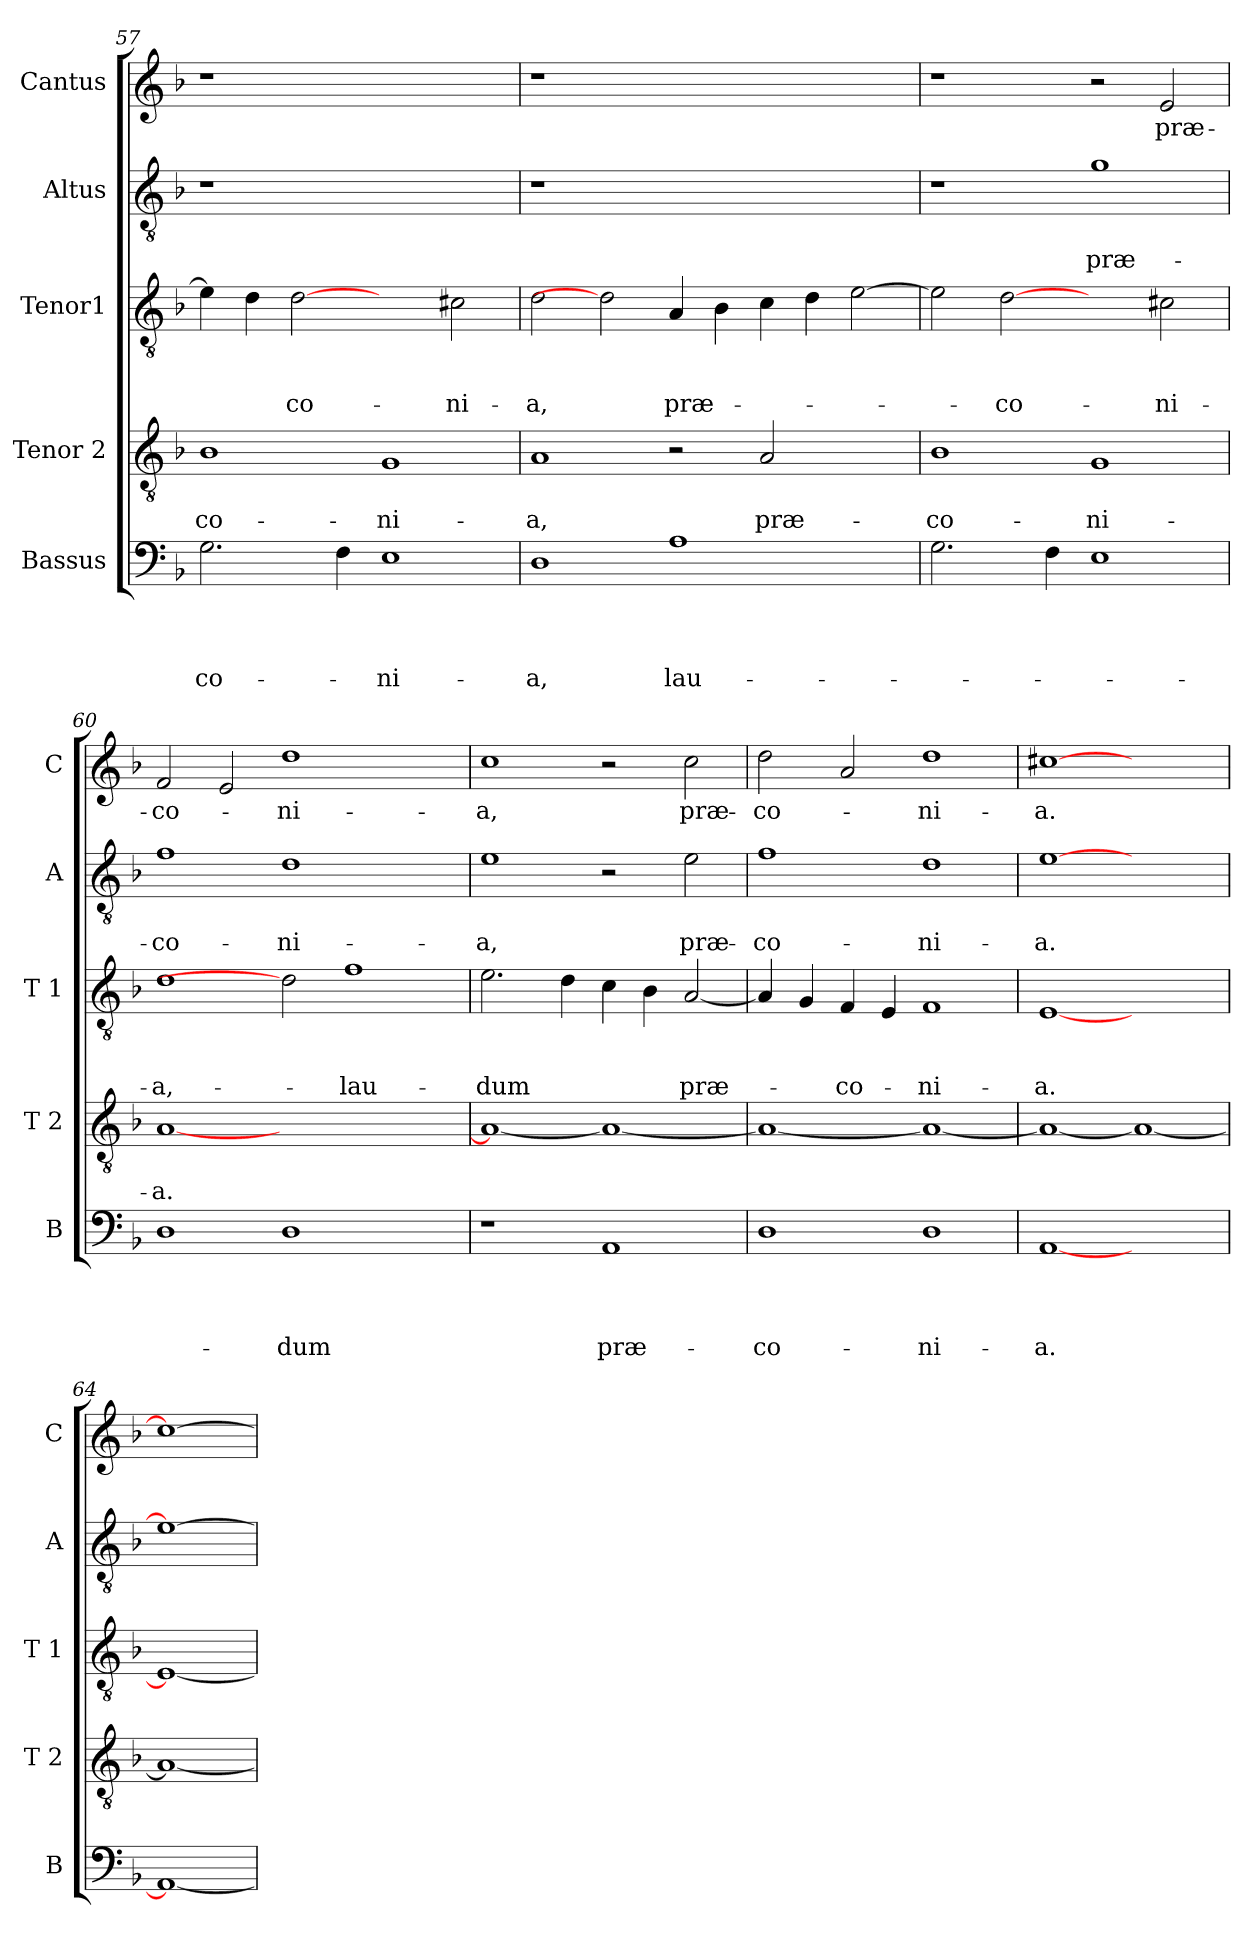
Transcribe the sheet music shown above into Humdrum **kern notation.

**kern	**text	**text	**text	**text	**kern	**text	**text	**kern	**text	**text	**text	**kern	**text	**text	**kern	**text
*part5	*part5	*part5	*part5	*part5	*part4	*part4	*part4	*part3	*part3	*part3	*part3	*part2	*part2	*part2	*part1	*part1
*staff5	*staff5	*staff5	*staff5	*staff5	*staff4	*staff4	*staff4	*staff3	*staff3	*staff3	*staff3	*staff2	*staff2	*staff2	*staff1	*staff1
*I"Bassus	*	*	*	*	*I"Tenor 2	*	*	*I"Tenor1	*	*	*	*I"Altus	*	*	*I"Cantus	*
*I'B	*	*	*	*	*I'T 2	*	*	*I'T 1	*	*	*	*I'A	*	*	*I'C	*
*clefF4	*	*	*	*	*clefGv2	*	*	*clefGv2	*	*	*	*clefGv2	*	*	*clefG2	*
*k[b-]	*	*	*	*	*k[b-]	*	*	*k[b-]	*	*	*	*k[b-]	*	*	*k[b-]	*
*F:	*	*	*	*	*F:	*	*	*F:	*	*	*	*F:	*	*	*F:	*
=57	=57	=57	=57	=57	=57	=57	=57	=57	=57	=57	=57	=57	=57	=57	=57	=57
!	!	!	!	!LO:LY:b	!	!	!LO:LY:b	!	!	!	!	!	!	!	!	!
2.G\	.	.	.	-co-	1B-	.	-co-	4e\]	.	.	.	1r	.	.	1r	.
.	.	.	.	.	.	.	.	4d\	.	.	.	.	.	.	.	.
!	!	!	!	!	!	!	!	!	!	!	!LO:LY:b	!	!	!	!	!
.	.	.	.	.	.	.	.	[2d	.	.	-co-	.	.	.	.	.
4F\	.	.	.	.	.	.	.	.	.	.	.	.	.	.	.	.
!	!	!	!	!LO:LY:b	!	!	!LO:LY:b	!	!	!	!	!	!	!	!	!
1E	.	.	.	-ni-	1G	.	-ni-	2ryy	.	.	.	1ryy	.	.	1ryy	.
!	!	!	!	!	!	!	!	!	!	!	!LO:LY:b	!	!	!	!	!
.	.	.	.	.	.	.	.	2c#\	.	.	-ni-	.	.	.	.	.
=58	=58	=58	=58	=58	=58	=58	=58	=58	=58	=58	=58	=58	=58	=58	=58	=58
!	!	!	!	!LO:LY:b	!	!	!LO:LY:b	!	!	!	!LO:LY:b	!	!	!	!	!
1D	.	.	.	-a,	1A	.	-a,	2d\	.	.	-a,	1r	.	.	1r	.
.	.	.	.	.	.	.	.	2d]	.	.	.	.	.	.	.	.
!	!	!	!	!LO:LY:b	!	!	!	!	!	!	!LO:LY:b	!	!	!	!	!
1A	.	.	.	lau-	2r	.	.	4A/	.	.	præ-	1.ryy	.	.	1.ryy	.
.	.	.	.	.	.	.	.	4B-\	.	.	.	.	.	.	.	.
!	!	!	!	!	!	!	!LO:LY:b	!	!	!	!	!	!	!	!	!
.	.	.	.	.	2A/	.	præ-	4c\	.	.	.	.	.	.	.	.
.	.	.	.	.	.	.	.	4d\	.	.	.	.	.	.	.	.
2ryy	.	.	.	.	2ryy	.	.	[2e\	.	.	.	.	.	.	.	.
=59	=59	=59	=59	=59	=59	=59	=59	=59	=59	=59	=59	=59	=59	=59	=59	=59
!	!	!	!	!	!	!	!LO:LY:b	!	!	!	!	!	!	!	!	!
2.G\	.	.	.	.	1B-	.	-co-	2e\]	.	.	.	1r	.	.	1r	.
!	!	!	!	!	!	!	!	!	!	!	!LO:LY:b	!	!	!	!	!
.	.	.	.	.	.	.	.	[2d	.	.	-co-	.	.	.	.	.
4F\	.	.	.	.	.	.	.	.	.	.	.	.	.	.	.	.
!	!	!	!	!	!	!	!LO:LY:b	!	!	!	!	!	!	!LO:LY:b	!	!
1E	.	.	.	.	1G	.	-ni-	2ryy	.	.	.	1g	.	præ-	2r	.
!	!	!	!	!	!	!	!	!	!	!	!LO:LY:b	!	!	!	!	!LO:LY:b
.	.	.	.	.	.	.	.	2c#\	.	.	-ni-	.	.	.	2e/	præ-
!!LO:LB:g=z
=60	=60	=60	=60	=60	=60	=60	=60	=60	=60	=60	=60	=60	=60	=60	=60	=60
!	!	!	!	!	!	!	!LO:LY:b	!	!	!	!LO:LY:b	!	!	!LO:LY:b	!	!LO:LY:b
1D	.	.	.	.	[1A	.	-a.	1d	.	.	-a,-	1f	.	-co-	2f/	-co-
.	.	.	.	.	.	.	.	.	.	.	.	.	.	.	2e/	.
!	!	!	!	!LO:LY:b	!	!	!	!	!	!	!	!	!	!LO:LY:b	!	!LO:LY:b
1D	.	.	.	-dum	1.ryy	.	.	2d]	.	.	.	1d	.	-ni-	1dd	-ni-
!	!	!	!	!	!	!	!	!	!	!	!LO:LY:b	!	!	!	!	!
.	.	.	.	.	.	.	.	1f	.	.	-lau-	.	.	.	.	.
2ryy	.	.	.	.	.	.	.	.	.	.	.	2ryy	.	.	2ryy	.
=61	=61	=61	=61	=61	=61	=61	=61	=61	=61	=61	=61	=61	=61	=61	=61	=61
!	!	!	!	!	!	!	!	!	!	!	!LO:LY:b	!	!	!LO:LY:b	!	!LO:LY:b
1r	.	.	.	.	1A_	.	.	2.e\	.	.	-dum	1e	.	-a,	1cc	-a,
.	.	.	.	.	.	.	.	4d\	.	.	.	.	.	.	.	.
!	!	!	!	!LO:LY:b	!	!	!	!	!	!	!	!	!	!	!	!
1AA	.	.	.	præ-	1A_	.	.	4c\	.	.	.	2r	.	.	2r	.
.	.	.	.	.	.	.	.	4B-\	.	.	.	.	.	.	.	.
!	!	!	!	!	!	!	!	!	!	!	!LO:LY:b	!	!	!LO:LY:b	!	!LO:LY:b
.	.	.	.	.	.	.	.	[2A/	.	.	præ-	2e\	.	præ-	2cc\	præ-
=62	=62	=62	=62	=62	=62	=62	=62	=62	=62	=62	=62	=62	=62	=62	=62	=62
!	!	!	!	!LO:LY:b	!	!	!	!	!	!	!	!	!	!LO:LY:b	!	!LO:LY:b
1D	.	.	.	-co-	1A_	.	.	4A/]	.	.	.	1f	.	-co-	2dd\	-co-
.	.	.	.	.	.	.	.	4G/	.	.	.	.	.	.	.	.
!	!	!	!	!	!	!	!	!	!	!	!LO:LY:b	!	!	!	!	!
.	.	.	.	.	.	.	.	4F/	.	.	-co-	.	.	.	2a/	.
.	.	.	.	.	.	.	.	4E/	.	.	.	.	.	.	.	.
!	!	!	!	!LO:LY:b	!	!	!	!	!	!	!LO:LY:b	!	!	!LO:LY:b	!	!LO:LY:b
1D	.	.	.	-ni-	1A_	.	.	1F	.	.	-ni-	1d	.	-ni-	1dd	-ni-
=63	=63	=63	=63	=63	=63	=63	=63	=63	=63	=63	=63	=63	=63	=63	=63	=63
!	!	!	!	!LO:LY:b	!	!	!	!	!	!	!LO:LY:b	!	!	!LO:LY:b	!	!LO:LY:b
[1AA	.	.	.	-a.	1A_	.	.	[1E	.	.	-a.	[1e	.	-a.	[1cc#	-a.
1ryy	.	.	.	.	1A_	.	.	1ryy	.	.	.	1ryy	.	.	1ryy	.
=64	=64	=64	=64	=64	=64	=64	=64	=64	=64	=64	=64	=64	=64	=64	=64	=64
1AA_	.	.	.	.	1A_	.	.	1E_	.	.	.	1e_	.	.	1cc#_	.
=	=	=	=	=	=	=	=	=	=	=	=	=	=	=	=	=
*-	*-	*-	*-	*-	*-	*-	*-	*-	*-	*-	*-	*-	*-	*-	*-	*-
